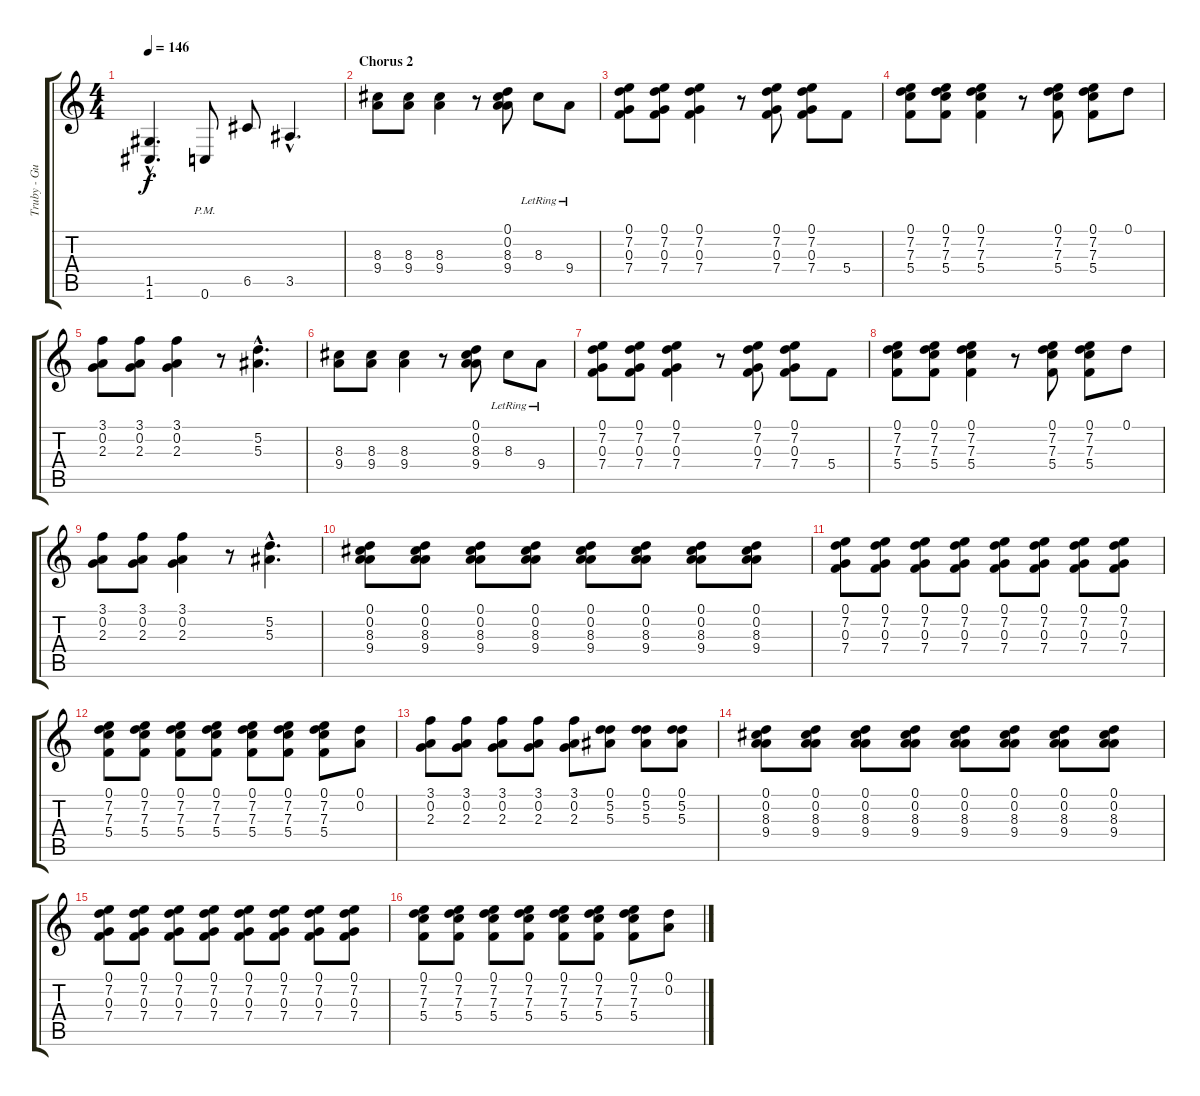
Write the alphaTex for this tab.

\track ("Truby - Guitar 1" "Truby - Gu") {instrument distortionguitar}
\staff {score tabs}
\tuning (D4 A3 F3 C3 G2 C2) {hide}
\ts (4 4)
\tempo 146
\clef g2
\ks c
(1.5{hac t} 1.6{hac t}).4{d dy f} 0.6{pm}.8 6.5.8 3.5{hac}.4{d} |
\section ("" "Chorus 2")
(8.3 9.4).8 (8.3 9.4).8 (8.3 9.4).4 r.8 (0.1 0.2 8.3 9.4).8 8.3{lr}.8 9.4{lr}.8 |
(0.1 7.2 0.3 7.4).8 (0.1 7.2 0.3 7.4).8 (0.1 7.2 0.3 7.4).4 r.8 (0.1 7.2 0.3 7.4).8 (0.1 7.2 0.3 7.4).8 5.4.8 |
(0.1 7.2 7.3 5.4).8 (0.1 7.2 7.3 5.4).8 (0.1 7.2 7.3 5.4).4 r.8 (0.1 7.2 7.3 5.4).8 (0.1 7.2 7.3 5.4).8 0.1.8 |
(3.1 0.2 2.3).8 (3.1 0.2 2.3).8 (3.1 0.2 2.3).4 r.8 (5.2{hac} 5.3{hac}).4{d} |
(8.3 9.4).8 (8.3 9.4).8 (8.3 9.4).4 r.8 (0.1 0.2 8.3 9.4).8 8.3{lr}.8 9.4{lr}.8 |
(0.1 7.2 0.3 7.4).8 (0.1 7.2 0.3 7.4).8 (0.1 7.2 0.3 7.4).4 r.8 (0.1 7.2 0.3 7.4).8 (0.1 7.2 0.3 7.4).8 5.4.8 |
(0.1 7.2 7.3 5.4).8 (0.1 7.2 7.3 5.4).8 (0.1 7.2 7.3 5.4).4 r.8 (0.1 7.2 7.3 5.4).8 (0.1 7.2 7.3 5.4).8 0.1.8 |
(3.1 0.2 2.3).8 (3.1 0.2 2.3).8 (3.1 0.2 2.3).4 r.8 (5.2{hac} 5.3{hac}).4{d} |
(0.1 0.2 8.3 9.4).8 (0.1 0.2 8.3 9.4).8 (0.1 0.2 8.3 9.4).8 (0.1 0.2 8.3 9.4).8 (0.1 0.2 8.3 9.4).8 (0.1 0.2 8.3 9.4).8 (0.1 0.2 8.3 9.4).8 (0.1 0.2 8.3 9.4).8 |
(0.1 7.2 0.3 7.4).8 (0.1 7.2 0.3 7.4).8 (0.1 7.2 0.3 7.4).8 (0.1 7.2 0.3 7.4).8 (0.1 7.2 0.3 7.4).8 (0.1 7.2 0.3 7.4).8 (0.1 7.2 0.3 7.4).8 (0.1 7.2 0.3 7.4).8 |
(0.1 7.2 7.3 5.4).8 (0.1 7.2 7.3 5.4).8 (0.1 7.2 7.3 5.4).8 (0.1 7.2 7.3 5.4).8 (0.1 7.2 7.3 5.4).8 (0.1 7.2 7.3 5.4).8 (0.1 7.2 7.3 5.4).8 (0.1 0.2).8 |
(3.1 0.2 2.3).8 (3.1 0.2 2.3).8 (3.1 0.2 2.3).8 (3.1 0.2 2.3).8 (3.1 0.2 2.3).8 (0.1 5.2 5.3).8 (0.1 5.2 5.3).8 (0.1 5.2 5.3).8 |
(0.1 0.2 8.3 9.4).8 (0.1 0.2 8.3 9.4).8 (0.1 0.2 8.3 9.4).8 (0.1 0.2 8.3 9.4).8 (0.1 0.2 8.3 9.4).8 (0.1 0.2 8.3 9.4).8 (0.1 0.2 8.3 9.4).8 (0.1 0.2 8.3 9.4).8 |
(0.1 7.2 0.3 7.4).8 (0.1 7.2 0.3 7.4).8 (0.1 7.2 0.3 7.4).8 (0.1 7.2 0.3 7.4).8 (0.1 7.2 0.3 7.4).8 (0.1 7.2 0.3 7.4).8 (0.1 7.2 0.3 7.4).8 (0.1 7.2 0.3 7.4).8 |
(0.1 7.2 7.3 5.4).8 (0.1 7.2 7.3 5.4).8 (0.1 7.2 7.3 5.4).8 (0.1 7.2 7.3 5.4).8 (0.1 7.2 7.3 5.4).8 (0.1 7.2 7.3 5.4).8 (0.1 7.2 7.3 5.4).8 (0.1 0.2).8
